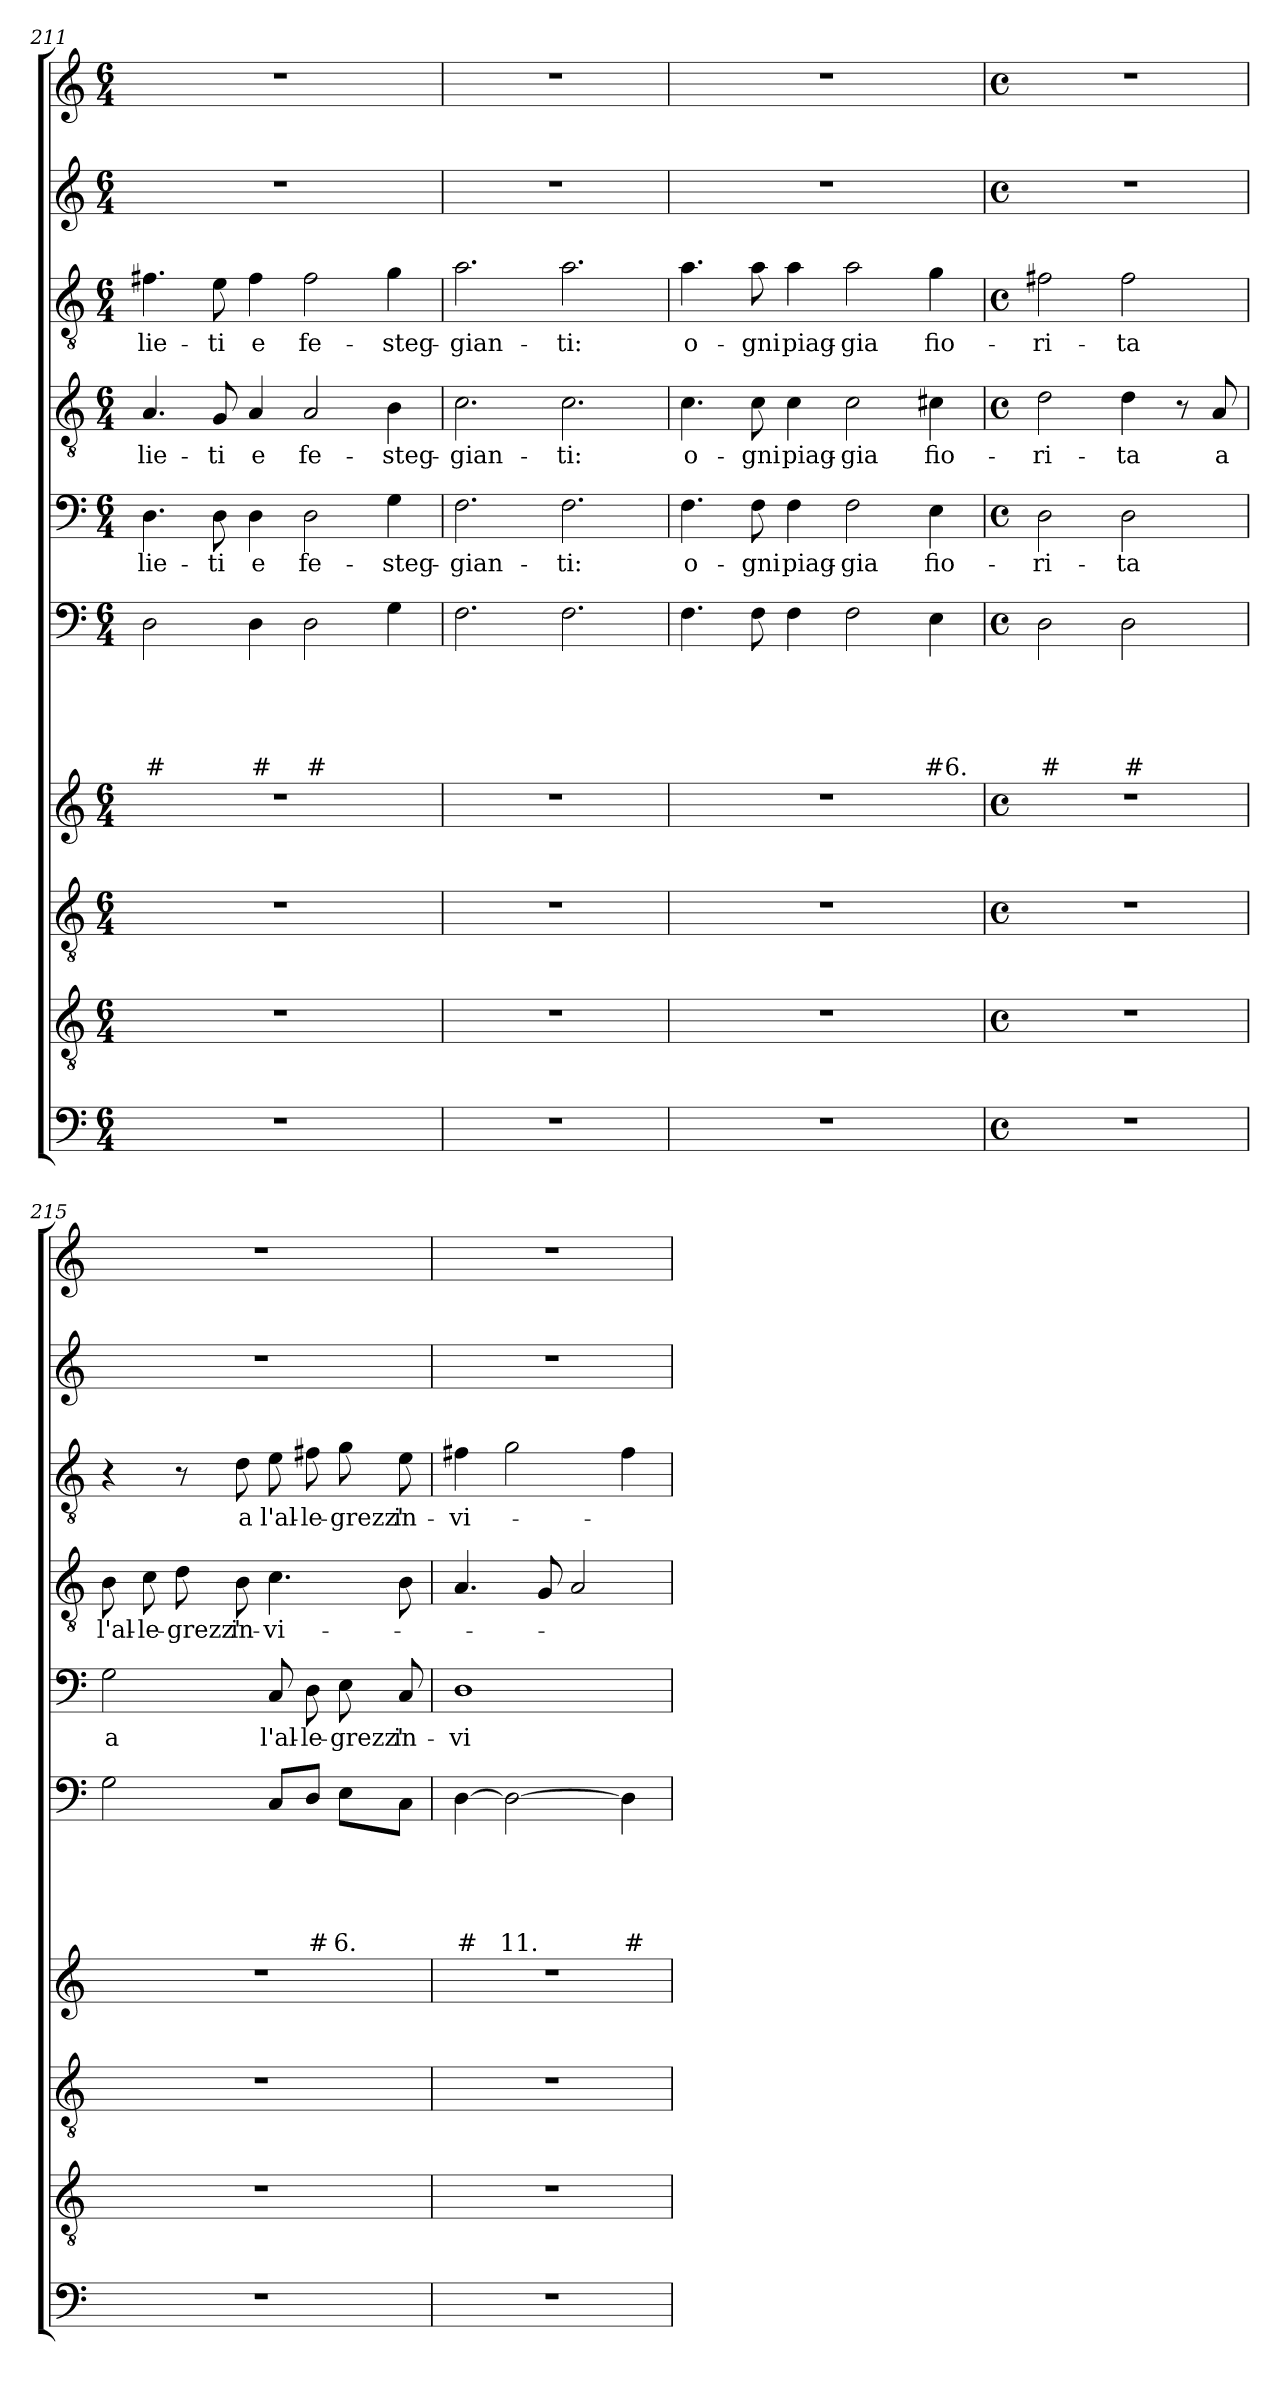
**kern	**kern	**kern	**kern	**kern	**text	**text	**text	**text	**text	**kern	**text	**kern	**text	**kern	**text	**kern	**kern
*part10	*part9	*part8	*part7	*part6	*part6	*part6	*part6	*part6	*part6	*part5	*part5	*part4	*part4	*part3	*part3	*part2	*part1
*staff10	*staff9	*staff8	*staff7	*staff6	*staff6	*staff6	*staff6	*staff6	*staff6	*staff5	*staff5	*staff4	*staff4	*staff3	*staff3	*staff2	*staff1
*clefF4	*clefGv2	*clefGv2	*clefG2	*clefF4	*	*	*	*	*	*clefF4	*	*clefGv2	*	*clefGv2	*	*clefG2	*clefG2
*k[]	*k[]	*k[]	*k[]	*k[]	*	*	*	*	*	*k[]	*	*k[]	*	*k[]	*	*k[]	*k[]
*C:	*C:	*C:	*C:	*C:	*	*	*	*	*	*C:	*	*C:	*	*C:	*	*C:	*C:
*M6/4	*M6/4	*M6/4	*M6/4	*M6/4	*	*	*	*	*	*M6/4	*	*M6/4	*	*M6/4	*	*M6/4	*M6/4
=211	=211	=211	=211	=211	=211	=211	=211	=211	=211	=211	=211	=211	=211	=211	=211	=211	=211
1.r	1.r	1.r	1.r	2D\	.	.	.	.	#	4.D\	lie-	4.A/	lie-	4.f#X\	lie-	1.r	1.r
.	.	.	.	.	.	.	.	.	.	8D\	-ti	8G/	-ti	8e\	-ti	.	.
.	.	.	.	4D\	.	.	.	.	#	4D\	e	4A/	e	4f#\	e	.	.
.	.	.	.	2D\	.	.	.	.	#	2D\	fe-	2A/	fe-	2f#\	fe-	.	.
.	.	.	.	4G\	.	.	.	.	.	4G\	-steg-	4B\	-steg-	4g\	-steg-	.	.
=212	=212	=212	=212	=212	=212	=212	=212	=212	=212	=212	=212	=212	=212	=212	=212	=212	=212
1.r	1.r	1.r	1.r	2.F\	.	.	.	.	.	2.F\	-gian-	2.c\	-gian-	2.a\	-gian-	1.r	1.r
.	.	.	.	2.F\	.	.	.	.	.	2.F\	-ti:	2.c\	-ti:	2.a\	-ti:	.	.
!!LO:LB:g=z
=213	=213	=213	=213	=213	=213	=213	=213	=213	=213	=213	=213	=213	=213	=213	=213	=213	=213
1.r	1.r	1.r	1.r	4.F\	.	.	.	.	.	4.F\	o-	4.c\	o-	4.a\	o-	1.r	1.r
.	.	.	.	8F\	.	.	.	.	.	8F\	-gni	8c\	-gni	8a\	-gni	.	.
.	.	.	.	4F\	.	.	.	.	.	4F\	piag-	4c\	piag-	4a\	piag-	.	.
.	.	.	.	2F\	.	.	.	.	.	2F\	-gia	2c\	-gia	2a\	-gia	.	.
.	.	.	.	4E\	.	.	.	.	#6.	4E\	fio-	4c#X\	fio-	4g\	fio-	.	.
=214	=214	=214	=214	=214	=214	=214	=214	=214	=214	=214	=214	=214	=214	=214	=214	=214	=214
*M4/4	*M4/4	*M4/4	*M4/4	*M4/4	*	*	*	*	*	*M4/4	*	*M4/4	*	*M4/4	*	*M4/4	*M4/4
*met(c)	*met(c)	*met(c)	*met(c)	*met(c)	*	*	*	*	*	*met(c)	*	*met(c)	*	*met(c)	*	*met(c)	*met(c)
1r	1r	1r	1r	2D\	.	.	.	.	#	2D\	-ri-	2d\	-ri-	2f#X\	-ri-	1r	1r
.	.	.	.	2D\	.	.	.	.	#	2D\	-ta	4d\	-ta	2f#\	-ta	.	.
.	.	.	.	.	.	.	.	.	.	.	.	8r	.	.	.	.	.
.	.	.	.	.	.	.	.	.	.	.	.	8A/	a	.	.	.	.
=215	=215	=215	=215	=215	=215	=215	=215	=215	=215	=215	=215	=215	=215	=215	=215	=215	=215
1r	1r	1r	1r	2G\	.	.	.	.	.	2G\	a	8B\	l'al-	4r	.	1r	1r
.	.	.	.	.	.	.	.	.	.	.	.	8c\	-le-	.	.	.	.
.	.	.	.	.	.	.	.	.	.	.	.	8d\	-grezz'	8r	.	.	.
.	.	.	.	.	.	.	.	.	.	.	.	8B\	in-	8d\	a	.	.
.	.	.	.	8C/L	.	.	.	.	.	8C/	l'al-	4.c\	-vi-	8e\	l'al-	.	.
.	.	.	.	8D/J	.	.	.	.	#	8D\	-le-	.	.	8f#X\	-le-	.	.
.	.	.	.	8E\L	.	.	.	.	6.	8E\	-grezz'	.	.	8g\	-grezz'	.	.
.	.	.	.	8C\J	.	.	.	.	.	8C/	in-	8B\	.	8e\	in-	.	.
=216	=216	=216	=216	=216	=216	=216	=216	=216	=216	=216	=216	=216	=216	=216	=216	=216	=216
1r	1r	1r	1r	[4D\	.	.	.	.	#	1D	-vi-	4.A/	.	4f#X\	-vi-	1r	1r
.	.	.	.	2D\_	.	.	.	.	11.	.	.	.	.	2g\	.	.	.
.	.	.	.	.	.	.	.	.	.	.	.	8G/	.	.	.	.	.
.	.	.	.	.	.	.	.	.	.	.	.	2A/	.	.	.	.	.
.	.	.	.	4D\]	.	.	.	.	#	.	.	.	.	4f#\	.	.	.
=	=	=	=	=	=	=	=	=	=	=	=	=	=	=	=	=	=
*-	*-	*-	*-	*-	*-	*-	*-	*-	*-	*-	*-	*-	*-	*-	*-	*-	*-
